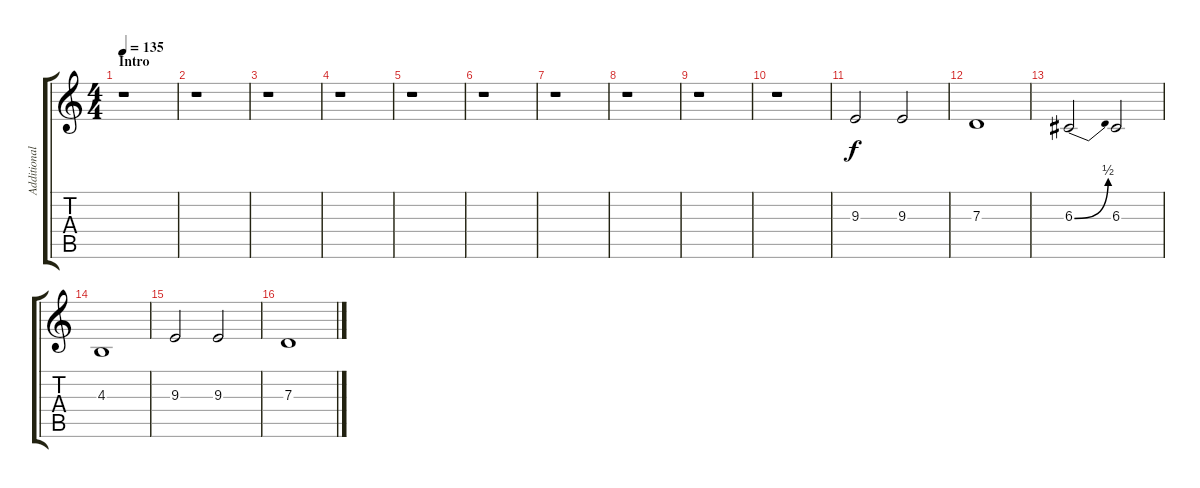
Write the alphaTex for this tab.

\track ("Additional Brass" "Additional") {instrument trombone}
\staff {score tabs}
\tuning (E4 B3 G3 D3 A2 E2) {hide}
\ts (4 4)
\section ("" "Intro")
\tempo 135
\clef g2
\ks c
r.1{dy f instrument trombone} |
r.1 |
r.1 |
r.1 |
r.1 |
r.1 |
r.1 |
r.1 |
r.1 |
r.1 |
9.3.2 9.3.2 |
7.3.1 |
6.3{be (bend 0 0 60 2)}.2 6.3.2 |
4.3.1 |
9.3.2 9.3.2 |
7.3.1
